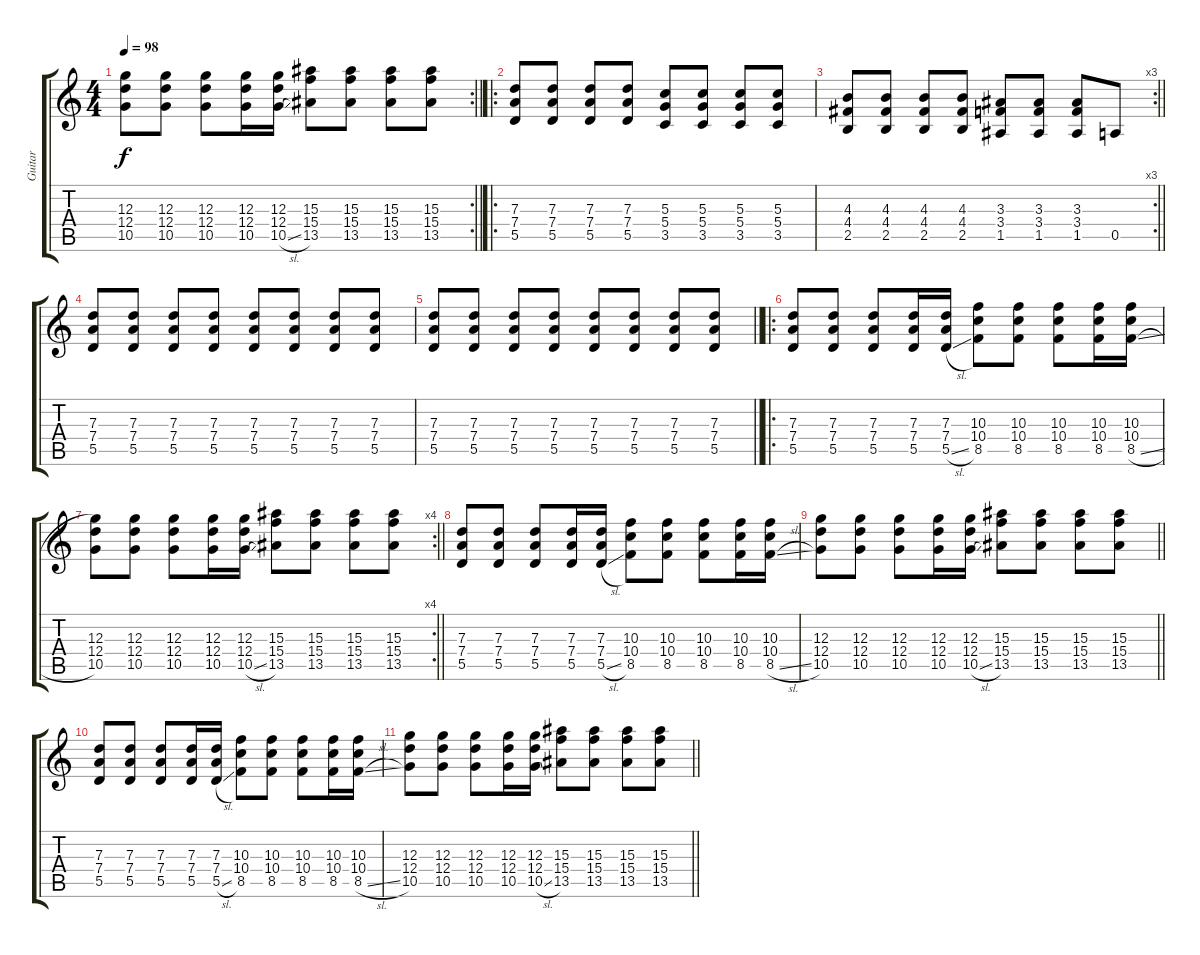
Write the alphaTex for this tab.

\track ("Guitar" "Guitar") {instrument overdrivenguitar}
\staff {score tabs}
\tuning (E4 B3 G3 D3 A2 D2) {hide}
\rc 2
\ts (4 4)
\tempo 98
\clef g2
\barLineRight lightlight
\ks c
(12.3 12.4 10.5).8{dy f} (12.3 12.4 10.5).8 (12.3 12.4 10.5).8 (12.3 12.4 10.5).16 (12.3 12.4 10.5{sl}).16 (15.3 15.4 13.5).8 (15.3 15.4 13.5).8 (15.3 15.4 13.5).8 (15.3 15.4 13.5).8 |
\ro
(7.3 7.4 5.5).8 (7.3 7.4 5.5).8 (7.3 7.4 5.5).8 (7.3 7.4 5.5).8 (5.3 5.4 3.5).8 (5.3 5.4 3.5).8 (5.3 5.4 3.5).8 (5.3 5.4 3.5).8 |
\rc 3
\barLineRight lightlight
(4.3 4.4 2.5).8 (4.3 4.4 2.5).8 (4.3 4.4 2.5).8 (4.3 4.4 2.5).8 (3.3 3.4 1.5).8 (3.3 3.4 1.5).8 (3.3 3.4 1.5).8 0.5.8 |
(7.3 7.4 5.5).8 (7.3 7.4 5.5).8 (7.3 7.4 5.5).8 (7.3 7.4 5.5).8 (7.3 7.4 5.5).8 (7.3 7.4 5.5).8 (7.3 7.4 5.5).8 (7.3 7.4 5.5).8 |
\barLineRight lightlight
(7.3 7.4 5.5).8 (7.3 7.4 5.5).8 (7.3 7.4 5.5).8 (7.3 7.4 5.5).8 (7.3 7.4 5.5).8 (7.3 7.4 5.5).8 (7.3 7.4 5.5).8 (7.3 7.4 5.5).8 |
\ro
(7.3 7.4 5.5).8 (7.3 7.4 5.5).8 (7.3 7.4 5.5).8 (7.3 7.4 5.5).16 (7.3 7.4 5.5{sl}).16 (10.3 10.4 8.5).8 (10.3 10.4 8.5).8 (10.3 10.4 8.5).8 (10.3 10.4 8.5).16 (10.3 10.4 8.5{sl}).16 |
\rc 4
\barLineRight lightlight
(12.3 12.4 10.5).8 (12.3 12.4 10.5).8 (12.3 12.4 10.5).8 (12.3 12.4 10.5).16 (12.3 12.4 10.5{sl}).16 (15.3 15.4 13.5).8 (15.3 15.4 13.5).8 (15.3 15.4 13.5).8 (15.3 15.4 13.5).8 |
(7.3 7.4 5.5).8{volume 0} (7.3 7.4 5.5).8 (7.3 7.4 5.5).8 (7.3 7.4 5.5).16 (7.3 7.4 5.5{sl}).16 (10.3 10.4 8.5).8 (10.3 10.4 8.5).8 (10.3 10.4 8.5).8 (10.3 10.4 8.5).16 (10.3 10.4 8.5{sl}).16 |
\barLineRight lightlight
(12.3 12.4 10.5).8 (12.3 12.4 10.5).8 (12.3 12.4 10.5).8 (12.3 12.4 10.5).16 (12.3 12.4 10.5{sl}).16 (15.3 15.4 13.5).8 (15.3 15.4 13.5).8 (15.3 15.4 13.5).8 (15.3 15.4 13.5).8 |
(7.3 7.4 5.5).8 (7.3 7.4 5.5).8 (7.3 7.4 5.5).8 (7.3 7.4 5.5).16 (7.3 7.4 5.5{sl}).16 (10.3 10.4 8.5).8 (10.3 10.4 8.5).8 (10.3 10.4 8.5).8 (10.3 10.4 8.5).16 (10.3 10.4 8.5{sl}).16 |
\barLineRight lightlight
(12.3 12.4 10.5).8 (12.3 12.4 10.5).8 (12.3 12.4 10.5).8 (12.3 12.4 10.5).16 (12.3 12.4 10.5{sl}).16 (15.3 15.4 13.5).8 (15.3 15.4 13.5).8 (15.3 15.4 13.5).8 (15.3 15.4 13.5).8
